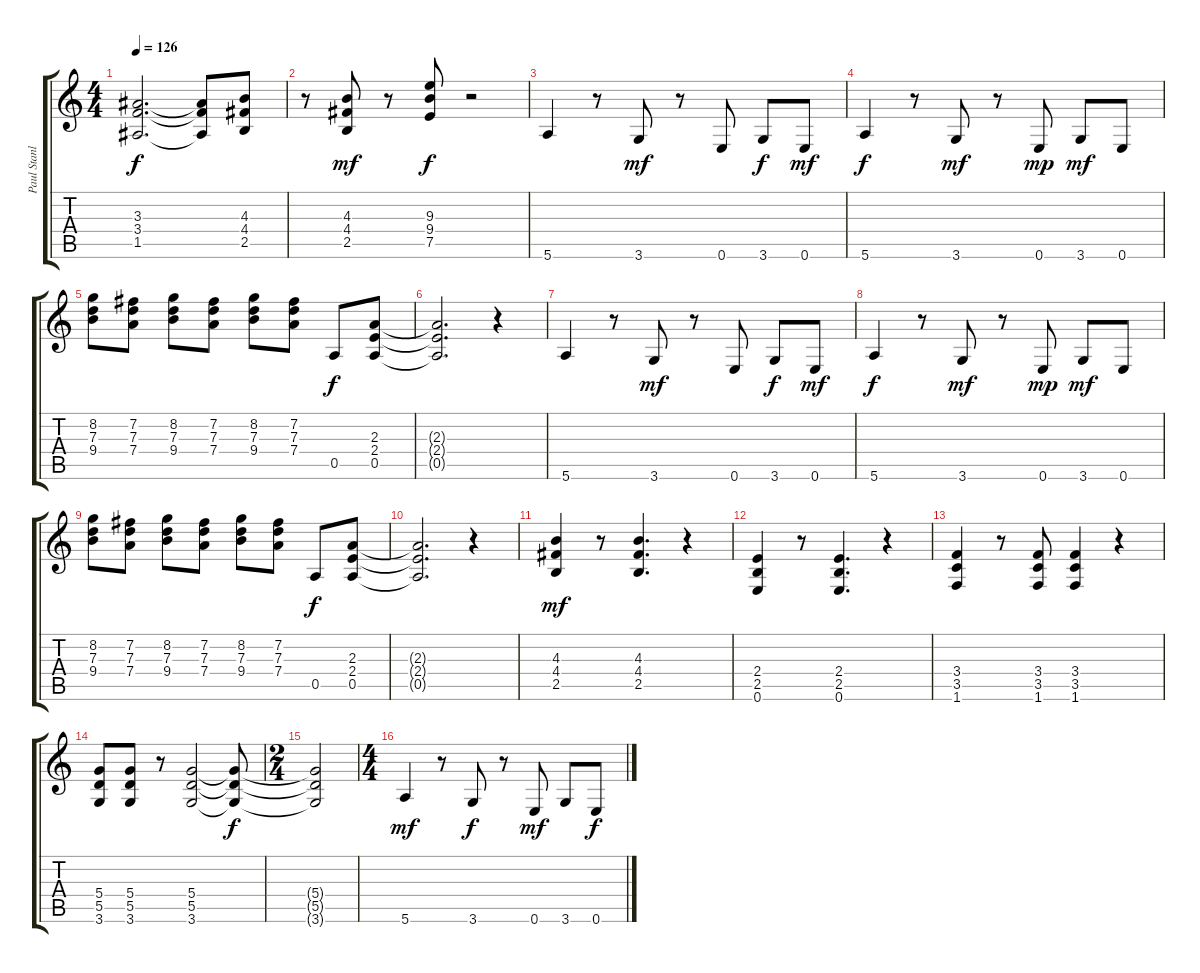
\track ("Paul Stanley" "Paul Stanl") {instrument distortionguitar}
\staff {score tabs}
\tuning (E4 B3 G3 D3 A2 E2) {hide}
\ts (4 4)
\tempo 126
\clef g2
\ks c
(3.3{t} 3.4{t} 1.5{t}).2{d dy f} (3.3{t} 3.4{t} 1.5{t}).8 (4.3 4.4 2.5).8 |
r.8 (4.3 4.4 2.5).8{dy mf} r.8 (9.3 9.4 7.5).8{dy f} r.2 |
5.6.4 r.8 3.6.8{dy mf} r.8 0.6.8 3.6.8{dy f} 0.6.8{dy mf} |
5.6.4{dy f} r.8 3.6.8{dy mf} r.8 0.6.8{dy mp} 3.6.8{dy mf} 0.6.8 |
(8.2 7.3 9.4).8 (7.2 7.3 7.4).8 (8.2 7.3 9.4).8 (7.2 7.3 7.4).8 (8.2 7.3 9.4).8 (7.2 7.3 7.4).8 0.5.8{dy f} (2.3 2.4 0.5).8 |
(2.3{t} 2.4{t} 0.5{t}).2{d} r.4 |
5.6.4 r.8 3.6.8{dy mf} r.8 0.6.8 3.6.8{dy f} 0.6.8{dy mf} |
5.6.4{dy f} r.8 3.6.8{dy mf} r.8 0.6.8{dy mp} 3.6.8{dy mf} 0.6.8 |
(8.2 7.3 9.4).8 (7.2 7.3 7.4).8 (8.2 7.3 9.4).8 (7.2 7.3 7.4).8 (8.2 7.3 9.4).8 (7.2 7.3 7.4).8 0.5.8{dy f} (2.3 2.4 0.5).8 |
(2.3{t} 2.4{t} 0.5{t}).2{d} r.4 |
(4.3 4.4 2.5).4{dy mf} r.8 (4.3 4.4 2.5).4{d} r.4 |
(2.4 2.5 0.6).4 r.8 (2.4 2.5 0.6).4{d} r.4 |
(3.4 3.5 1.6).4 r.8 (3.4 3.5 1.6).8 (3.4 3.5 1.6).4 r.4 |
(5.4 5.5 3.6).8 (5.4 5.5 3.6).8 r.8 (5.4 5.5 3.6).2 (5.4{t} 5.5{t} 3.6{t}).8{dy f} |
\ts (2 4)
(5.4{t} 5.5{t} 3.6{t}).2 |
\ts (4 4)
5.6.4{dy mf} r.8 3.6.8{dy f} r.8 0.6.8{dy mf} 3.6.8 0.6.8{dy f}
